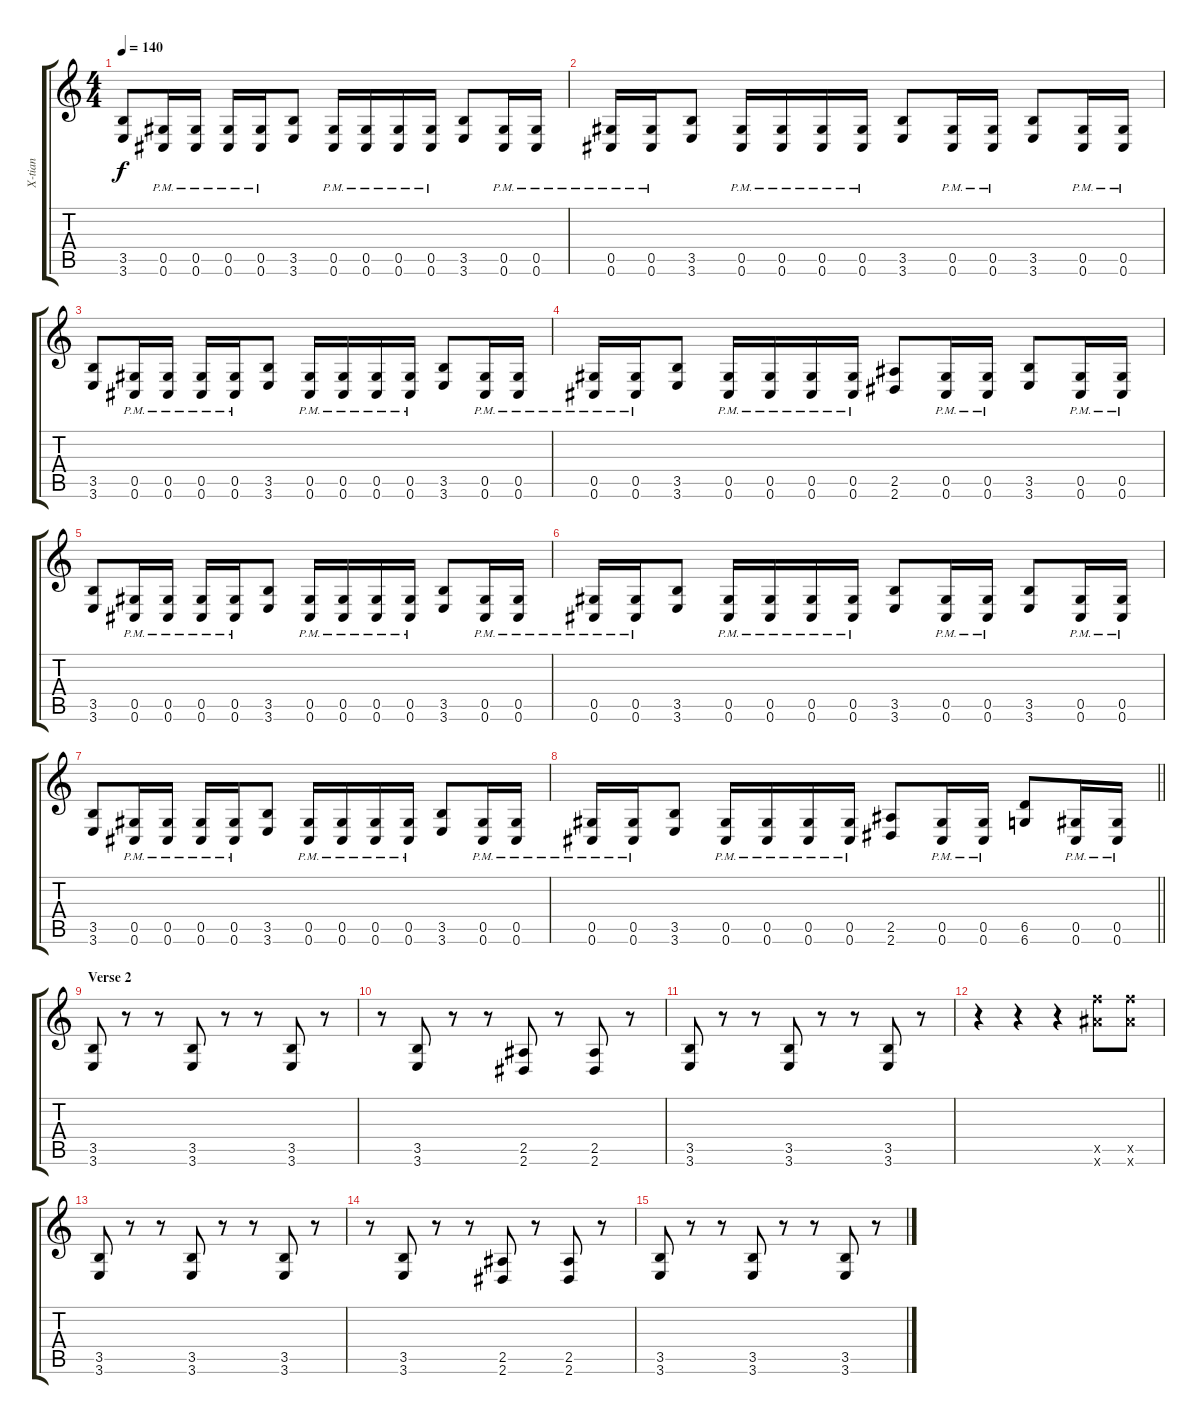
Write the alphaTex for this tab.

\track ("X-tian" "X-tian") {instrument distortionguitar}
\staff {score tabs}
\tuning (Eb4 Bb3 Gb3 Db3 Ab2 Db2) {hide}
\ts (4 4)
\tempo 140
\clef g2
\ks c
(3.5 3.6).8{dy f} (0.5{pm} 0.6{pm}).16 (0.5{pm} 0.6{pm}).16 (0.5{pm} 0.6{pm}).16 (0.5{pm} 0.6{pm}).16 (3.5 3.6).8 (0.5{pm} 0.6{pm}).16 (0.5{pm} 0.6{pm}).16 (0.5{pm} 0.6{pm}).16 (0.5{pm} 0.6{pm}).16 (3.5 3.6).8 (0.5{pm} 0.6{pm}).16 (0.5{pm} 0.6{pm}).16 |
(0.5{pm} 0.6{pm}).16 (0.5{pm} 0.6{pm}).16 (3.5 3.6).8 (0.5{pm} 0.6{pm}).16 (0.5{pm} 0.6{pm}).16 (0.5{pm} 0.6{pm}).16 (0.5{pm} 0.6{pm}).16 (3.5 3.6).8 (0.5{pm} 0.6{pm}).16 (0.5{pm} 0.6{pm}).16 (3.5 3.6).8 (0.5{pm} 0.6{pm}).16 (0.5{pm} 0.6{pm}).16 |
(3.5 3.6).8 (0.5{pm} 0.6{pm}).16 (0.5{pm} 0.6{pm}).16 (0.5{pm} 0.6{pm}).16 (0.5{pm} 0.6{pm}).16 (3.5 3.6).8 (0.5{pm} 0.6{pm}).16 (0.5{pm} 0.6{pm}).16 (0.5{pm} 0.6{pm}).16 (0.5{pm} 0.6{pm}).16 (3.5 3.6).8 (0.5{pm} 0.6{pm}).16 (0.5{pm} 0.6{pm}).16 |
(0.5{pm} 0.6{pm}).16 (0.5{pm} 0.6{pm}).16 (3.5 3.6).8 (0.5{pm} 0.6{pm}).16 (0.5{pm} 0.6{pm}).16 (0.5{pm} 0.6{pm}).16 (0.5{pm} 0.6{pm}).16 (2.5 2.6).8 (0.5{pm} 0.6{pm}).16 (0.5{pm} 0.6{pm}).16 (3.5 3.6).8 (0.5{pm} 0.6{pm}).16 (0.5{pm} 0.6{pm}).16 |
(3.5 3.6).8 (0.5{pm} 0.6{pm}).16 (0.5{pm} 0.6{pm}).16 (0.5{pm} 0.6{pm}).16 (0.5{pm} 0.6{pm}).16 (3.5 3.6).8 (0.5{pm} 0.6{pm}).16 (0.5{pm} 0.6{pm}).16 (0.5{pm} 0.6{pm}).16 (0.5{pm} 0.6{pm}).16 (3.5 3.6).8 (0.5{pm} 0.6{pm}).16 (0.5{pm} 0.6{pm}).16 |
(0.5{pm} 0.6{pm}).16 (0.5{pm} 0.6{pm}).16 (3.5 3.6).8 (0.5{pm} 0.6{pm}).16 (0.5{pm} 0.6{pm}).16 (0.5{pm} 0.6{pm}).16 (0.5{pm} 0.6{pm}).16 (3.5 3.6).8 (0.5{pm} 0.6{pm}).16 (0.5{pm} 0.6{pm}).16 (3.5 3.6).8 (0.5{pm} 0.6{pm}).16 (0.5{pm} 0.6{pm}).16 |
(3.5 3.6).8 (0.5{pm} 0.6{pm}).16 (0.5{pm} 0.6{pm}).16 (0.5{pm} 0.6{pm}).16 (0.5{pm} 0.6{pm}).16 (3.5 3.6).8 (0.5{pm} 0.6{pm}).16 (0.5{pm} 0.6{pm}).16 (0.5{pm} 0.6{pm}).16 (0.5{pm} 0.6{pm}).16 (3.5 3.6).8 (0.5{pm} 0.6{pm}).16 (0.5{pm} 0.6{pm}).16 |
\barLineRight lightlight
(0.5{pm} 0.6{pm}).16 (0.5{pm} 0.6{pm}).16 (3.5 3.6).8 (0.5{pm} 0.6{pm}).16 (0.5{pm} 0.6{pm}).16 (0.5{pm} 0.6{pm}).16 (0.5{pm} 0.6{pm}).16 (2.5 2.6).8 (0.5{pm} 0.6{pm}).16 (0.5{pm} 0.6{pm}).16 (6.5 6.6).8 (0.5{pm} 0.6{pm}).16 (0.5{pm} 0.6{pm}).16 |
\section ("" "Verse 2")
(3.5 3.6).8 r.8 r.8 (3.5 3.6).8 r.8 r.8 (3.5 3.6).8 r.8 |
r.8 (3.5 3.6).8 r.8 r.8 (2.5 2.6).8 r.8 (2.5 2.6).8 r.8 |
(3.5 3.6).8 r.8 r.8 (3.5 3.6).8 r.8 r.8 (3.5 3.6).8 r.8 |
r.4 r.4 r.4 (21.5{x} 21.6{x}).8 (21.5{x} 21.6{x}).8 |
(3.5 3.6).8 r.8 r.8 (3.5 3.6).8 r.8 r.8 (3.5 3.6).8 r.8 |
r.8 (3.5 3.6).8 r.8 r.8 (2.5 2.6).8 r.8 (2.5 2.6).8 r.8 |
(3.5 3.6).8 r.8 r.8 (3.5 3.6).8 r.8 r.8 (3.5 3.6).8 r.8
